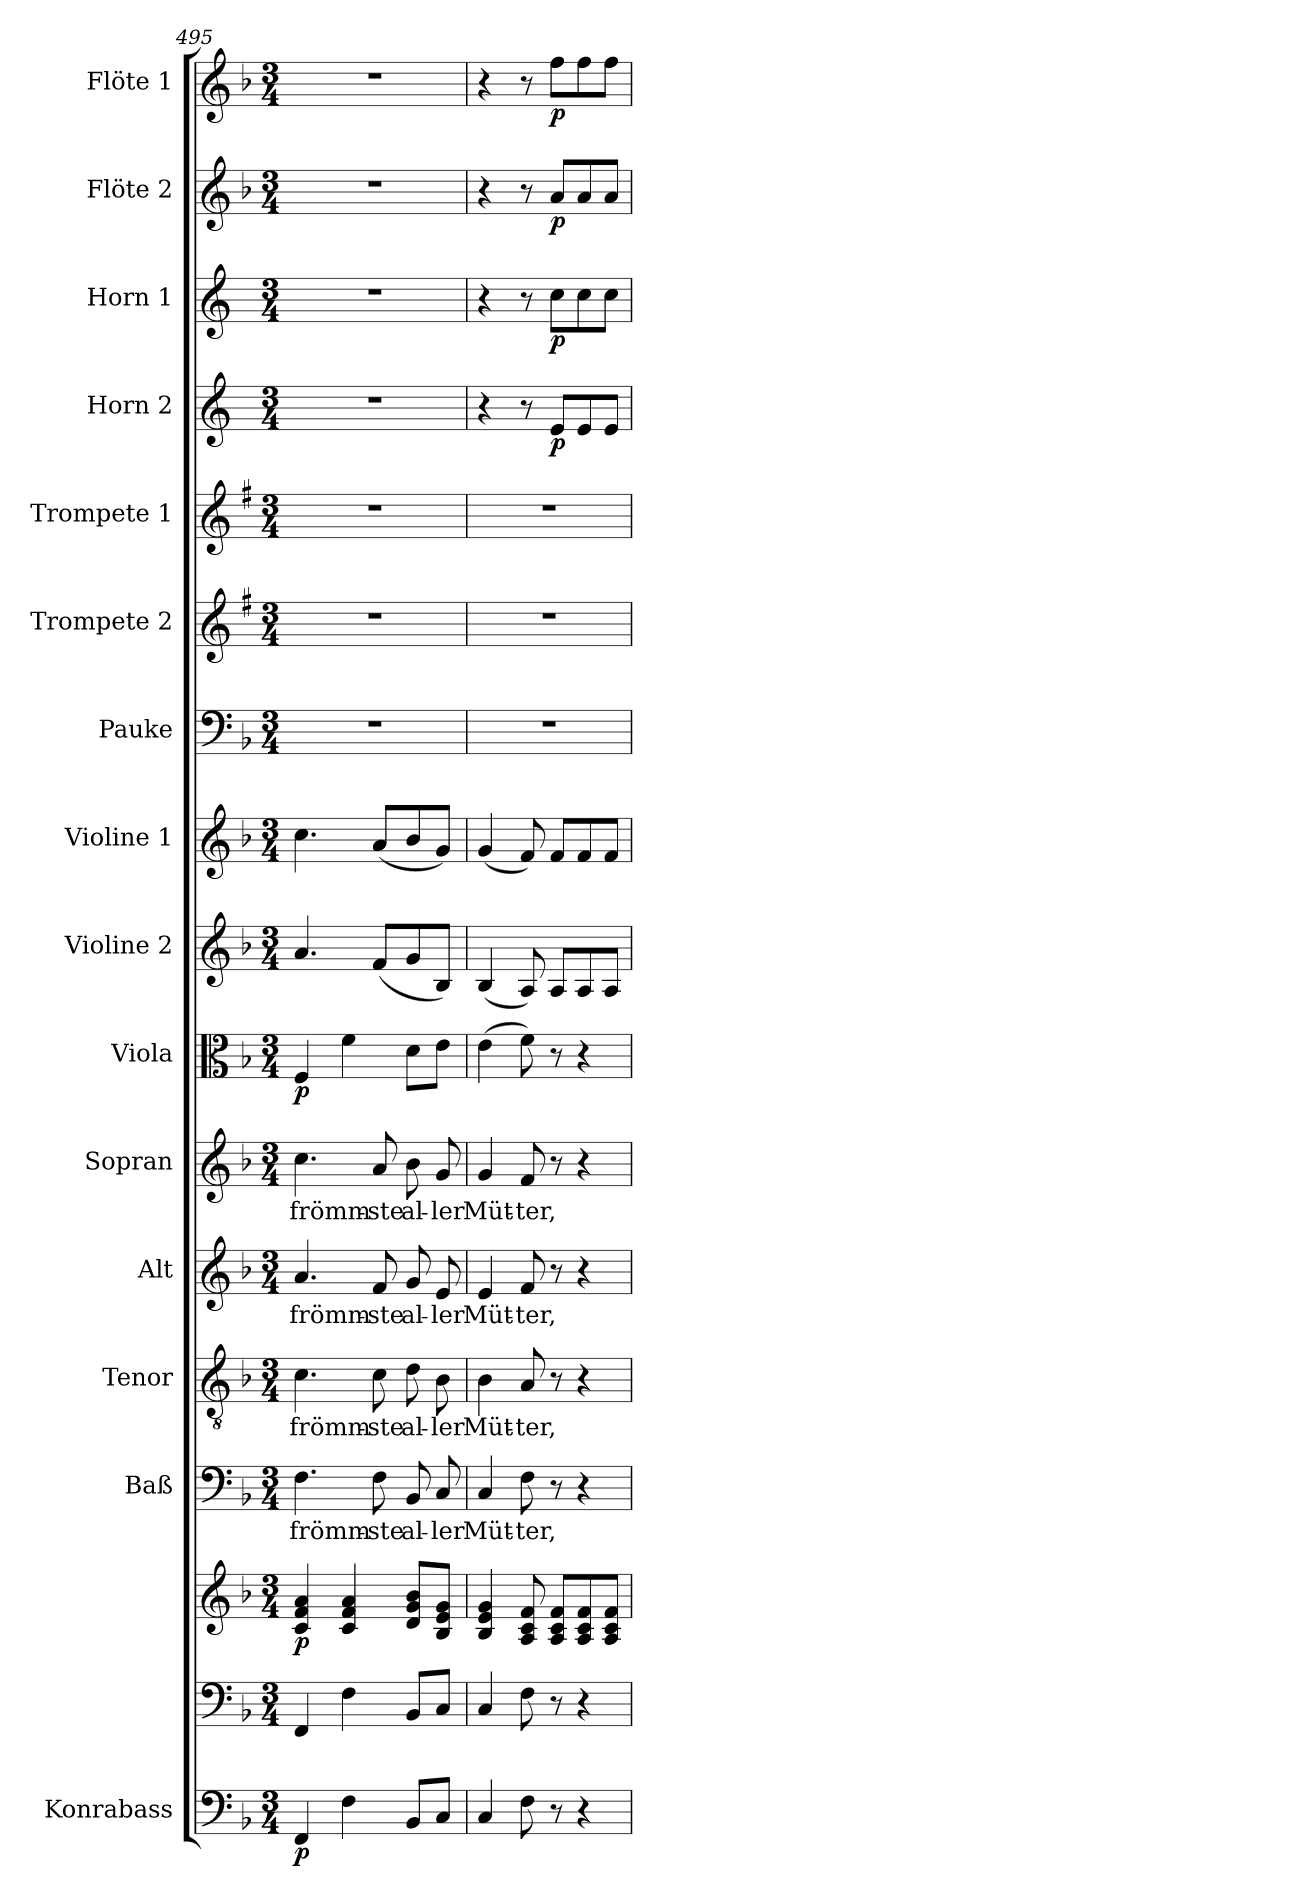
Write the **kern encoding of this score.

**kern	**dynam	**kern	**kern	**dynam	**kern	**text	**kern	**text	**kern	**text	**kern	**text	**kern	**dynam	**kern	**kern	**kern	**kern	**kern	**kern	**dynam	**kern	**dynam	**kern	**dynam	**kern	**dynam
*part16	*part16	*part15	*part15	*part15	*part14	*part14	*part13	*part13	*part12	*part12	*part11	*part11	*part10	*part10	*part9	*part8	*part7	*part6	*part5	*part4	*part4	*part3	*part3	*part2	*part2	*part1	*part1
*staff17	*staff17	*staff16	*staff15	*staff15/16	*staff14	*staff14	*staff13	*staff13	*staff12	*staff12	*staff11	*staff11	*staff10	*staff10	*staff9	*staff8	*staff7	*staff6	*staff5	*staff4	*staff4	*staff3	*staff3	*staff2	*staff2	*staff1	*staff1
*I"Konrabass	*	*	*	*	*I"Baß	*	*I"Tenor	*	*I"Alt	*	*I"Sopran	*	*I"Viola	*	*I"Violine 2	*I"Violine 1	*I"Pauke	*I"Trompete 2	*I"Trompete 1	*I"Horn 2	*	*I"Horn 1	*	*I"Flöte 2	*	*I"Flöte 1	*
*I'Kb.	*	*	*	*	*I'Baß	*	*I'Ten	*	*I'Alt	*	*I'Sop	*	*I'Vla.	*	*I'Vln. 2	*I'Vln. 1	*I'Pk.	*I'Trp. 2	*I'Trp. 1	*I'Hrn. 2	*	*I'Hrn. 1	*	*I'Fl. 2	*	*I'Fl. 1	*
*clefF4	*	*clefF4	*clefG2	*	*clefF4	*	*clefGv2	*	*clefG2	*	*clefG2	*	*clefC3	*	*clefG2	*clefG2	*clefF4	*clefG2	*clefG2	*clefG2	*	*clefG2	*	*clefG2	*	*clefG2	*
*ITrd7c12	*	*	*	*	*	*	*	*	*	*	*	*	*	*	*	*	*	*ITrd1c2	*ITrd1c2	*ITrd4c7	*	*ITrd4c7	*	*	*	*	*
*k[b-]	*	*k[b-]	*k[b-]	*	*k[b-]	*	*k[b-]	*	*k[b-]	*	*k[b-]	*	*k[b-]	*	*k[b-]	*k[b-]	*k[b-]	*k[b-]	*k[b-]	*k[b-]	*	*k[b-]	*	*k[b-]	*	*k[b-]	*
*F:	*	*F:	*F:	*	*F:	*	*F:	*	*F:	*	*F:	*	*F:	*	*F:	*F:	*F:	*F:	*F:	*F:	*	*F:	*	*F:	*	*F:	*
*M3/4	*	*M3/4	*M3/4	*	*M3/4	*	*M3/4	*	*M3/4	*	*M3/4	*	*M3/4	*	*M3/4	*M3/4	*M3/4	*M3/4	*M3/4	*M3/4	*	*M3/4	*	*M3/4	*	*M3/4	*
=495	=495	=495	=495	=495	=495	=495	=495	=495	=495	=495	=495	=495	=495	=495	=495	=495	=495	=495	=495	=495	=495	=495	=495	=495	=495	=495	=495
!	!LO:DY:b	!	!	!LO:DY:b	!	!LO:LY:b	!	!LO:LY:b	!	!LO:LY:b	!	!LO:LY:b	!	!LO:DY:b	!	!	!	!	!	!	!	!	!	!	!	!	!
4FFF/	p	4FF/	4c/ 4f/ 4a/	p	4.F\	frömm-	4.c\	frömm-	4.a/	frömm-	4.cc\	frömm-	4F/	p	4.a/	4.cc\	2.r	2.r	2.r	2.r	.	2.r	.	2.r	.	2.r	.
4FF\	.	4F\	4c/ 4f/ 4a/	.	.	.	.	.	.	.	.	.	4f\	.	.	.	.	.	.	.	.	.	.	.	.	.	.
!	!	!	!	!	!	!LO:LY:b	!	!LO:LY:b	!	!LO:LY:b	!	!LO:LY:b	!	!	!	!	!	!	!	!	!	!	!	!	!	!	!
.	.	.	.	.	8F\	-ste	8c\	-ste	8f/	-ste	8a/	-ste	.	.	(<8f/L	(<8a/L	.	.	.	.	.	.	.	.	.	.	.
!	!	!	!	!	!	!LO:LY:b	!	!LO:LY:b	!	!LO:LY:b	!	!LO:LY:b	!	!	!	!	!	!	!	!	!	!	!	!	!	!	!
8BBB-/L	.	8BB-/L	8d/ 8g/ 8b-/L	.	8BB-/	al-	8d\	al-	8g/	al-	8b-\	al-	8d\L	.	8g/	8b-/	.	.	.	.	.	.	.	.	.	.	.
!	!	!	!	!	!	!LO:LY:b	!	!LO:LY:b	!	!LO:LY:b	!	!LO:LY:b	!	!	!	!	!	!	!	!	!	!	!	!	!	!	!
8CC/J	.	8C/J	8B-/ 8e/ 8g/J	.	8C/	-ler	8B-\	-ler	8e/	-ler	8g/	-ler	8e\J	.	8B-/J)	8g/J)	.	.	.	.	.	.	.	.	.	.	.
=496	=496	=496	=496	=496	=496	=496	=496	=496	=496	=496	=496	=496	=496	=496	=496	=496	=496	=496	=496	=496	=496	=496	=496	=496	=496	=496	=496
!	!	!	!	!	!	!LO:LY:b	!	!LO:LY:b	!	!LO:LY:b	!	!LO:LY:b	!	!	!	!	!	!	!	!	!	!	!	!	!	!	!
4CC/	.	4C/	4B-/ 4e/ 4g/	.	4C/	Müt-	4B-\	Müt-	4e/	Müt-	4g/	Müt-	(>4e\	.	(<4B-/	(<4g/	2.r	2.r	2.r	4r	.	4r	.	4r	.	4r	.
!	!	!	!	!	!	!LO:LY:b	!	!LO:LY:b	!	!LO:LY:b	!	!LO:LY:b	!	!	!	!	!	!	!	!	!	!	!	!	!	!	!
8FF\	.	8F\	8A/ 8c/ 8f/	.	8F\	-ter,	8A/	-ter,	8f/	-ter,	8f/	-ter,	8f\)	.	8A/)	8f/)	.	.	.	8r	.	8r	.	8r	.	8r	.
!	!	!	!	!	!	!	!	!	!	!	!	!	!	!	!	!	!	!	!	!	!LO:DY:b	!	!LO:DY:b	!	!LO:DY:b	!	!LO:DY:b
8r	.	8r	8A/ 8c/ 8f/L	.	8r	.	8r	.	8r	.	8r	.	8r	.	8A/L	8f/L	.	.	.	8A/L	p	8f\L	p	8a/L	p	8ff\L	p
4r	.	4r	8A/ 8c/ 8f/	.	4r	.	4r	.	4r	.	4r	.	4r	.	8A/	8f/	.	.	.	8A/	.	8f\	.	8a/	.	8ff\	.
.	.	.	8A/ 8c/ 8f/J	.	.	.	.	.	.	.	.	.	.	.	8A/J	8f/J	.	.	.	8A/J	.	8f\J	.	8a/J	.	8ff\J	.
=	=	=	=	=	=	=	=	=	=	=	=	=	=	=	=	=	=	=	=	=	=	=	=	=	=	=	=
*-	*-	*-	*-	*-	*-	*-	*-	*-	*-	*-	*-	*-	*-	*-	*-	*-	*-	*-	*-	*-	*-	*-	*-	*-	*-	*-	*-
